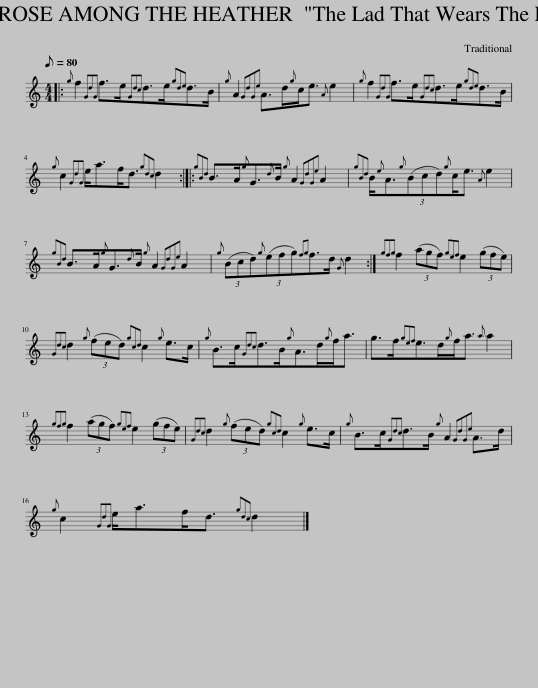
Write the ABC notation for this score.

X:1
L:1/8
Q:1/8=80
M:4/4
I:linebreak $
K:C
V:1 treble
V:1
|:{g} f2{GdG} f>e{Gdc}d>e{gde}d>B |{g} A2{GdGe} A>d{g}c<e{A} e2 |{g} f2{GdG} f>e{Gdc}d>e{gde}d>B |${g} c2{GdG} e<af<d{gdc} d2 ::{gBd} B>A{g}G3/2{d}B/{g} A2{GdGe} A2 | %5
{gBd} B/{e}A3/2{g}(3(Bcd){g}c<e{A} e2 |${gBd} B>A{g}G3/2{d}B/{g} A2{GdGe} A2 |{g} (3(Bcd){g}(3(efg){fg}f>d{G} d2 :|{gfg} f2 (3(agf){gef} e2 (3(gfe) |${Gdc} d2{g} (3(fed){gcd} c2{g} e>c | %10
{g} B>c{Gdc}d>B{g}A>d{g}f<a | g>f{gef}e>d{g}f<a{a} a2 |${gfg} f2 (3(agf){gef} e2 (3(gfe) |{Gdc} d2{g} (3(fed){gcd} c2{g} e>c |{g} B>c{Gdc}d>B{g} A2{GdGe} A>d |$ %15
{g} c2{GdG} e<af<d{gdc} d2 |] %16
